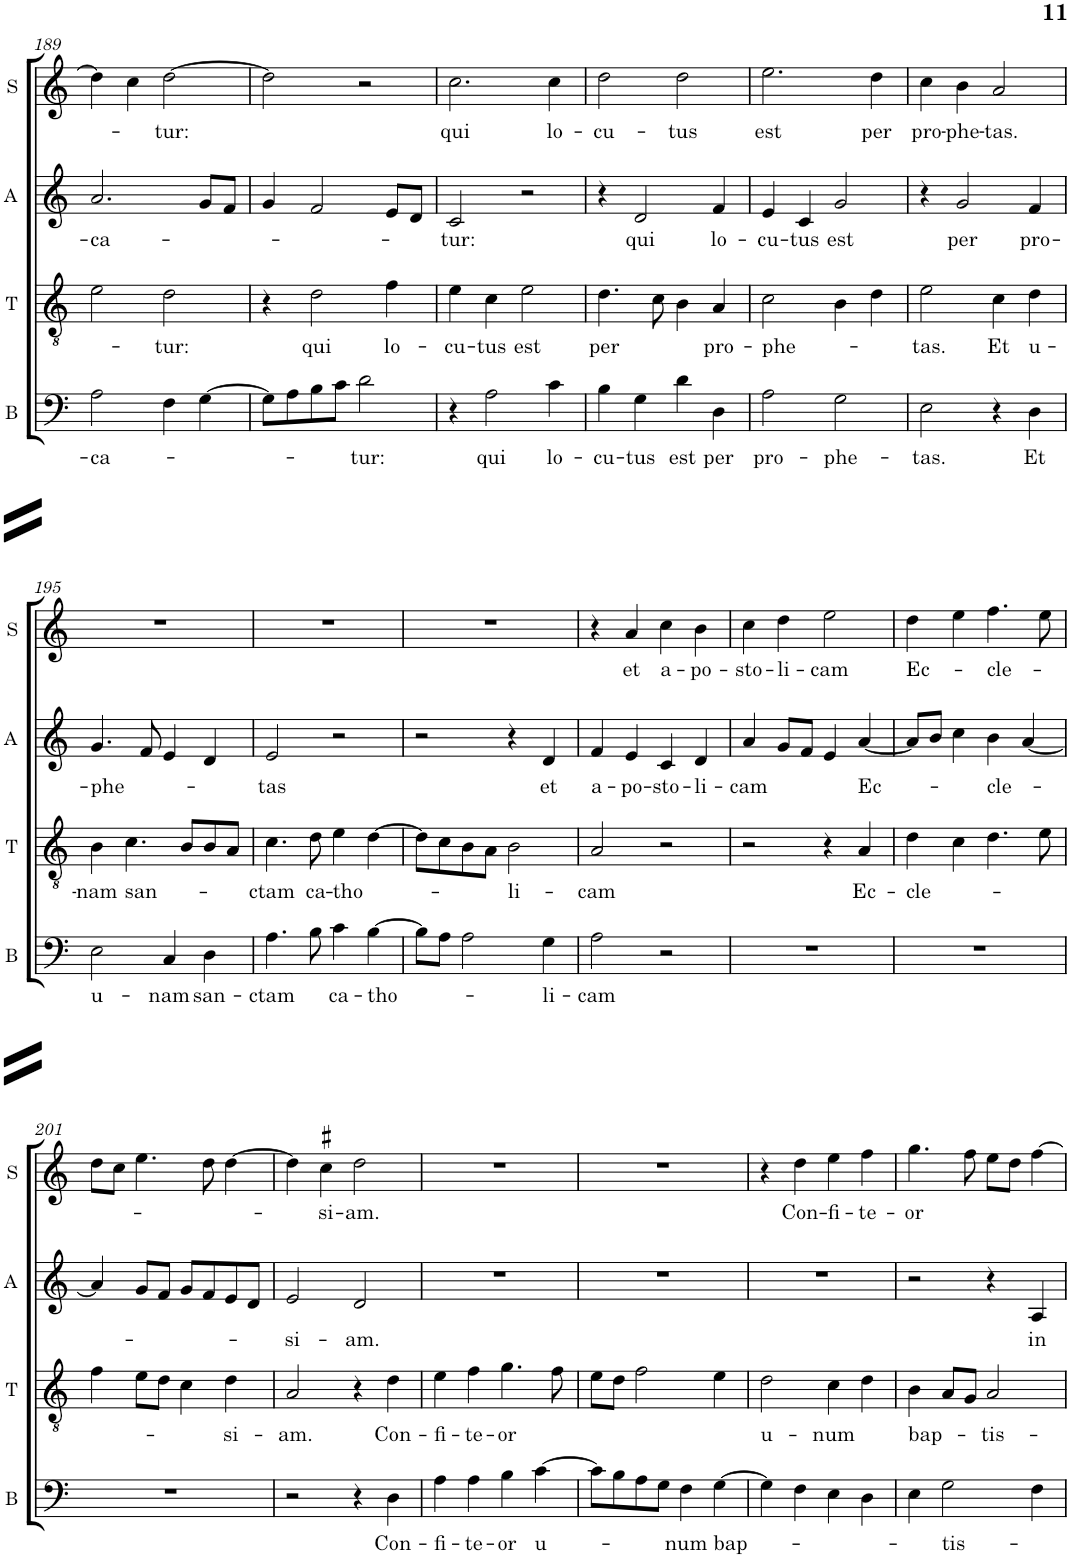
**kern	**text	**kern	**text	**kern	**text	**kern	**text
*part4	*part4	*part3	*part3	*part2	*part2	*part1	*part1
*staff4	*staff4	*staff3	*staff3	*staff2	*staff2	*staff1	*staff1
*I"B	*	*I"T	*	*I"A	*	*I"S	*
*I'B	*	*I'T	*	*I'A	*	*I'S	*
!!LO:PB:g=z
*clefF4	*	*clefGv2	*	*clefG2	*	*clefG2	*
*k[]	*	*k[]	*	*k[]	*	*k[]	*
*M2/2	*	*M2/2	*	*M2/2	*	*M2/2	*
*met(c|)	*	*met(c|)	*	*met(c|)	*	*met(c|)	*
=189	=189	=189	=189	=189	=189	=189	=189
!	!LO:LY:b	!	!	!	!LO:LY:b	!	!
2A\	-ca-	2e\	.	2.a/	-ca-	4dd\]	.
.	.	.	.	.	.	4cc\	.
!	!	!	!LO:LY:b	!	!	!	!LO:LY:b
4F\	.	2d\	-tur:	.	.	[2dd\	tur:
[4G\	.	.	.	8g/L	.	.	.
.	.	.	.	8f/J	.	.	.
=190	=190	=190	=190	=190	=190	=190	=190
8G\L]	.	4r	.	4g/	.	2dd\]	.
8A\	.	.	.	.	.	.	.
!	!	!	!LO:LY:b	!	!	!	!
8B\	.	2d\	qui	2f/	.	.	.
8c\J	.	.	.	.	.	.	.
!	!LO:LY:b	!	!	!	!	!	!
2d\	tur:	.	.	.	.	2r	.
!	!	!	!LO:LY:b	!	!	!	!
.	.	4f\	lo-	8e/L	.	.	.
.	.	.	.	8d/J	.	.	.
=191	=191	=191	=191	=191	=191	=191	=191
!	!	!	!LO:LY:b	!	!LO:LY:b	!	!LO:LY:b
4r	.	4e\	-cu-	2c/	-tur:	2.cc\	qui
!	!LO:LY:b	!	!LO:LY:b	!	!	!	!
2A\	qui	4c\	-tus	.	.	.	.
!	!	!	!LO:LY:b	!	!	!	!
.	.	2e\	est	2r	.	.	.
!	!LO:LY:b	!	!	!	!	!	!LO:LY:b
4c\	lo-	.	.	.	.	4cc\	lo-
=192	=192	=192	=192	=192	=192	=192	=192
!	!LO:LY:b	!	!LO:LY:b	!	!	!	!LO:LY:b
4B\	-cu-	4.d\	per	4r	.	2dd\	-cu-
!	!LO:LY:b	!	!	!	!LO:LY:b	!	!
4G\	-tus	.	.	2d/	qui	.	.
.	.	8c\	.	.	.	.	.
!	!LO:LY:b	!	!	!	!	!	!LO:LY:b
4d\	est	4B\	.	.	.	2dd\	-tus
!	!LO:LY:b	!	!LO:LY:b	!	!LO:LY:b	!	!
4D\	per	4A/	pro-	4f/	lo-	.	.
=193	=193	=193	=193	=193	=193	=193	=193
!	!LO:LY:b	!	!LO:LY:b	!	!LO:LY:b	!	!LO:LY:b
2A\	pro-	2c\	-phe-	4e/	-cu-	2.ee\	est
!	!	!	!	!	!LO:LY:b	!	!
.	.	.	.	4c/	-tus	.	.
!	!LO:LY:b	!	!	!	!LO:LY:b	!	!
2G\	-phe-	4B\	.	2g/	est	.	.
!	!	!	!	!	!	!	!LO:LY:b
.	.	4d\	.	.	.	4dd\	per
=194	=194	=194	=194	=194	=194	=194	=194
!	!LO:LY:b	!	!LO:LY:b	!	!	!	!LO:LY:b
2E\	-tas.	2e\	-tas.	4r	.	4cc\	pro-
!	!	!	!	!	!LO:LY:b	!	!LO:LY:b
.	.	.	.	2g/	per	4b\	-phe-
!	!	!	!LO:LY:b	!	!	!	!LO:LY:b
4r	.	4c\	Et	.	.	2a/	-tas.
!	!LO:LY:b	!	!LO:LY:b	!	!LO:LY:b	!	!
4D\	Et	4d\	u-	4f/	pro-	.	.
!!LO:LB:g=z
=195	=195	=195	=195	=195	=195	=195	=195
!	!LO:LY:b	!	!LO:LY:b	!	!LO:LY:b	!	!
2E\	u-	4B\	-nam	4.g/	-phe-	1r	.
!	!	!	!LO:LY:b	!	!	!	!
.	.	4.c\	san-	.	.	.	.
.	.	.	.	8f/	.	.	.
!	!LO:LY:b	!	!	!	!	!	!
4C/	-nam	.	.	4e/	.	.	.
.	.	8B/L	.	.	.	.	.
!	!LO:LY:b	!	!	!	!	!	!
4D\	san-	8B/	.	4d/	.	.	.
.	.	8A/J	.	.	.	.	.
=196	=196	=196	=196	=196	=196	=196	=196
!	!LO:LY:b	!	!LO:LY:b	!	!LO:LY:b	!	!
4.A\	-ctam	4.c\	-ctam	2e/	-tas	1r	.
!	!	!	!LO:LY:b	!	!	!	!
8B\	.	8d\	ca-	.	.	.	.
!	!LO:LY:b	!	!LO:LY:b	!	!	!	!
4c\	ca-	4e\	-tho-	2r	.	.	.
!	!LO:LY:b	!	!	!	!	!	!
[4B\	-tho-	[4d\	.	.	.	.	.
=197	=197	=197	=197	=197	=197	=197	=197
8B\L]	.	8d\L]	.	2r	.	1r	.
8A\J	.	8c\	.	.	.	.	.
2A\	.	8B\	.	.	.	.	.
.	.	8A\J	.	.	.	.	.
!	!	!	!LO:LY:b	!	!	!	!
.	.	2B\	-li-	4r	.	.	.
!	!LO:LY:b	!	!	!	!LO:LY:b	!	!
4G\	-li-	.	.	4d/	et	.	.
=198	=198	=198	=198	=198	=198	=198	=198
!	!LO:LY:b	!	!LO:LY:b	!	!LO:LY:b	!	!
2A\	-cam	2A/	-cam	4f/	a-	4r	.
!	!	!	!	!	!LO:LY:b	!	!LO:LY:b
.	.	.	.	4e/	-po-	4a/	et
!	!	!	!	!	!LO:LY:b	!	!LO:LY:b
2r	.	2r	.	4c/	-sto-	4cc\	a-
!	!	!	!	!	!LO:LY:b	!	!LO:LY:b
.	.	.	.	4d/	-li-	4b\	-po-
=199	=199	=199	=199	=199	=199	=199	=199
!	!	!	!	!	!LO:LY:b	!	!LO:LY:b
1r	.	2r	.	4a/	-cam	4cc\	-sto-
!	!	!	!	!	!	!	!LO:LY:b
.	.	.	.	8g/L	.	4dd\	-li-
.	.	.	.	8f/J	.	.	.
!	!	!	!	!	!	!	!LO:LY:b
.	.	4r	.	4e/	.	2ee\	-cam
!	!	!	!LO:LY:b	!	!LO:LY:b	!	!
.	.	4A/	Ec-	[4a/	Ec-	.	.
=200	=200	=200	=200	=200	=200	=200	=200
!	!	!	!LO:LY:b	!	!	!	!LO:LY:b
1r	.	4d\	-cle-	8a/L]	.	4dd\	Ec-
.	.	.	.	8b/J	.	.	.
.	.	4c\	.	4cc\	.	4ee\	.
!	!	!	!	!	!LO:LY:b	!	!LO:LY:b
.	.	4.d\	.	4b\	-cle-	4.ff\	-cle-
.	.	.	.	[4a/	.	.	.
.	.	8e\	.	.	.	8ee\	.
!!LO:LB:g=z
=201	=201	=201	=201	=201	=201	=201	=201
1r	.	4f\	.	4a/]	.	8dd\L	.
.	.	.	.	.	.	8cc\J	.
.	.	8e\L	.	8g/L	.	4.ee\	.
.	.	8d\J	.	8f/J	.	.	.
.	.	4c\	.	8g/L	.	.	.
.	.	.	.	8f/	.	8dd\	.
!	!	!	!LO:LY:b	!	!	!	!
.	.	4d\	-si-	8e/	.	[4dd\	.
.	.	.	.	8d/J	.	.	.
=202	=202	=202	=202	=202	=202	=202	=202
!	!	!	!LO:LY:b	!	!LO:LY:b	!	!
2r	.	2A/	-am.	2e/	si-	4dd\]	.
!	!	!	!	!	!	!	!LO:LY:b
.	.	.	.	.	.	4cc#X\	-si-
!	!	!	!	!	!LO:LY:b	!	!LO:LY:b
4r	.	4r	.	2d/	-am.	2dd\	-am.
!	!LO:LY:b	!	!LO:LY:b	!	!	!	!
4D\	Con-	4d\	Con-	.	.	.	.
=203	=203	=203	=203	=203	=203	=203	=203
!	!LO:LY:b	!	!LO:LY:b	!	!	!	!
4A\	-fi-	4e\	-fi-	1r	.	1r	.
!	!LO:LY:b	!	!LO:LY:b	!	!	!	!
4A\	-te-	4f\	-te-	.	.	.	.
!	!LO:LY:b	!	!LO:LY:b	!	!	!	!
4B\	-or	4.g\	-or	.	.	.	.
!	!LO:LY:b	!	!	!	!	!	!
[4c\	u-	.	.	.	.	.	.
.	.	8f\	.	.	.	.	.
=204	=204	=204	=204	=204	=204	=204	=204
8c\L]	.	8e\L	.	1r	.	1r	.
8B\	.	8d\J	.	.	.	.	.
8A\	.	2f\	.	.	.	.	.
8G\J	.	.	.	.	.	.	.
!	!LO:LY:b	!	!	!	!	!	!
4F\	-num	.	.	.	.	.	.
!	!LO:LY:b	!	!	!	!	!	!
[4G\	bap-	4e\	.	.	.	.	.
=205	=205	=205	=205	=205	=205	=205	=205
!	!	!	!LO:LY:b	!	!	!	!
4G\]	.	2d\	u-	1r	.	4r	.
!	!	!	!	!	!	!	!LO:LY:b
4F\	.	.	.	.	.	4dd\	Con-
!	!	!	!LO:LY:b	!	!	!	!LO:LY:b
4E\	.	4c\	-num	.	.	4ee\	-fi-
!	!	!	!	!	!	!	!LO:LY:b
4D\	.	4d\	.	.	.	4ff\	-te-
=206	=206	=206	=206	=206	=206	=206	=206
!	!	!	!LO:LY:b	!	!	!	!LO:LY:b
4E\	.	4B\	bap-	2r	.	4.gg\	-or
!	!LO:LY:b	!	!	!	!	!	!
2G\	-tis-	8A/L	.	.	.	.	.
.	.	8G/J	.	.	.	8ff\	.
!	!	!	!LO:LY:b	!	!	!	!
.	.	2A/	-tis-	4r	.	8ee\L	.
.	.	.	.	.	.	8dd\J	.
!	!	!	!	!	!LO:LY:b	!	!
4F\	.	.	.	4A/	in	[4ff\	.
=	=	=	=	=	=	=	=
*-	*-	*-	*-	*-	*-	*-	*-
